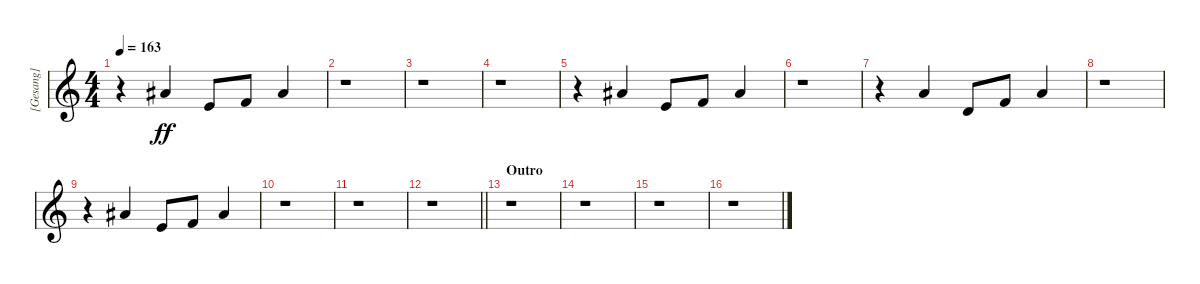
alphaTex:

\track ("[Gesang]" "[Gesang]") {instrument baritonesax}
\staff {score}
\tuning (E4 B3 G3 D3 A2 E2) {hide}
\ts (4 4)
\tempo 163
\clef g2
\ks c
r.4{dy ff} 6.1.4 5.2.8 6.2.8 6.1.4 |
r.1 |
r.1 |
r.1 |
r.4 6.1.4 5.2.8 6.2.8 6.1.4 |
r.1 |
r.4 5.1.4 3.2.8 6.2.8 5.1.4 |
r.1 |
r.4 6.1.4 5.2.8 6.2.8 6.1.4 |
r.1 |
r.1 |
\barLineRight lightlight
r.1 |
\section ("" "Outro")
r.1 |
r.1 |
r.1 |
r.1
